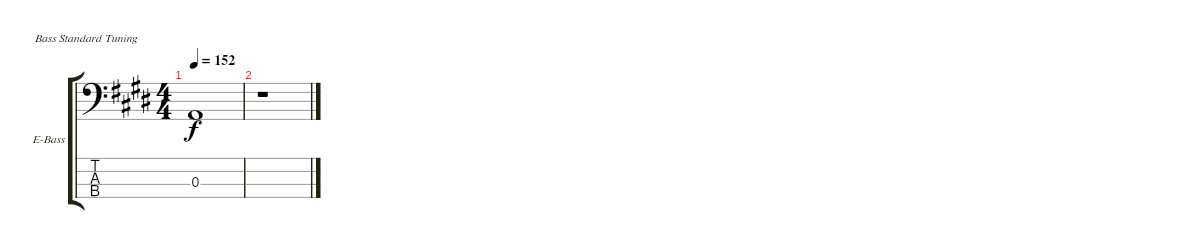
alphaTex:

\bracketExtendMode groupsimilarinstruments
\firstSystemTrackNameOrientation horizontal
\otherSystemsTrackNameOrientation horizontal
\track ("Satoma" "E-Bass") {instrument electricbassfinger}
\staff {score tabs}
\tuning (G2 D2 A1 E1)
\ts (4 4)
\tempo 152
\clef f4
\ks e
0.3{t}.1{dy f} |
r.1
